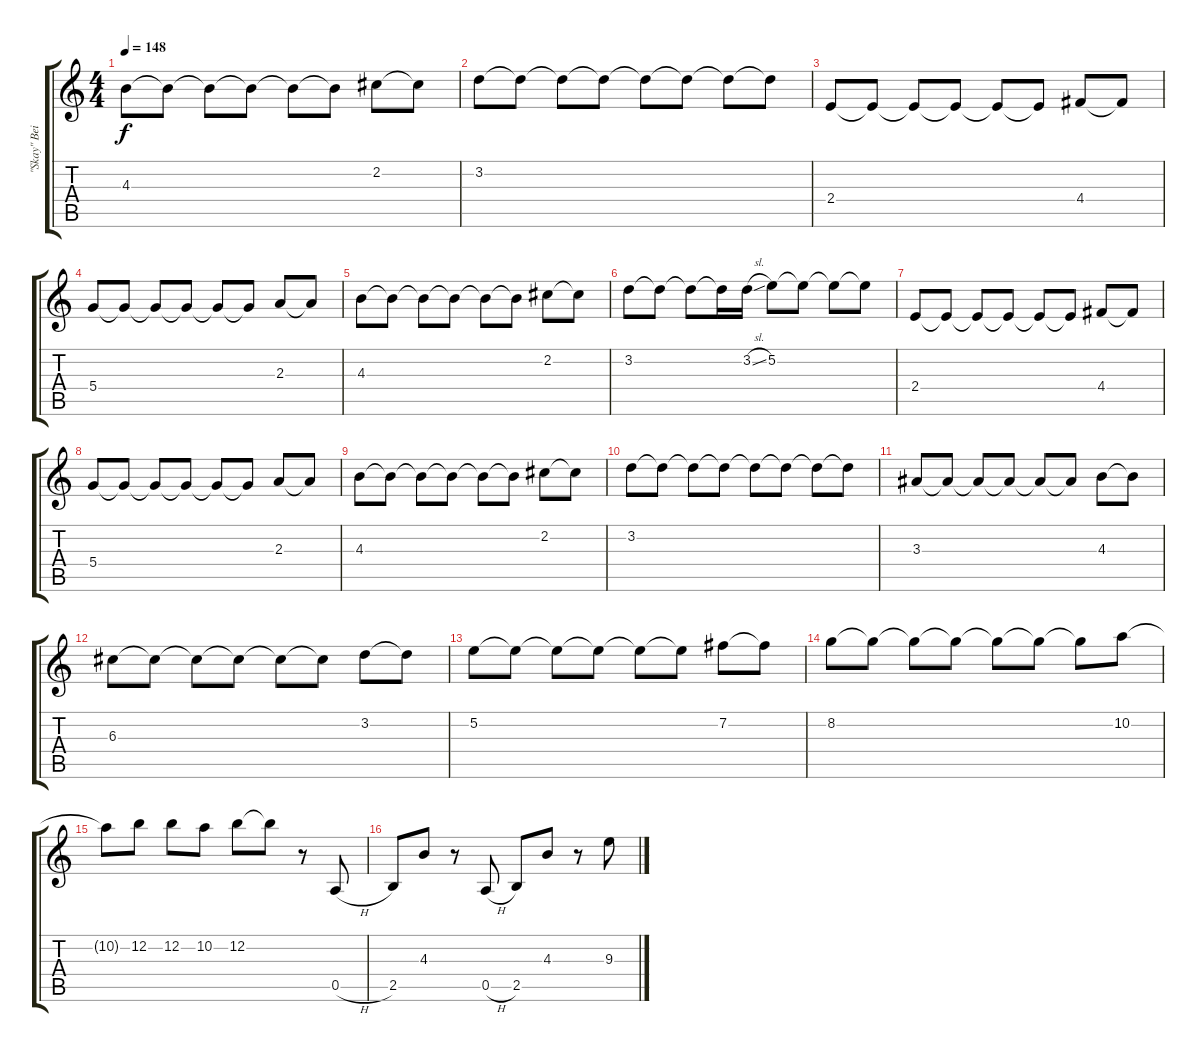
\track ("\"Skay\" Beilinson" "\"Skay\" Bei") {instrument overdrivenguitar}
\staff {score tabs}
\tuning (E4 B3 G3 D3 A2 E2) {hide}
\ts (4 4)
\tempo 148
\clef g2
\ks c
4.3.8{dy f} 4.3{t}.8 4.3{t}.8 4.3{t}.8 4.3{t}.8 4.3{t}.8 2.2.8 2.2{t}.8 |
3.2.8 3.2{t}.8 3.2{t}.8 3.2{t}.8 3.2{t}.8 3.2{t}.8 3.2{t}.8 3.2{t}.8 |
2.4.8 2.4{t}.8 2.4{t}.8 2.4{t}.8 2.4{t}.8 2.4{t}.8 4.4.8 4.4{t}.8 |
5.4.8 5.4{t}.8 5.4{t}.8 5.4{t}.8 5.4{t}.8 5.4{t}.8 2.3.8 2.3{t}.8 |
4.3.8 4.3{t}.8 4.3{t}.8 4.3{t}.8 4.3{t}.8 4.3{t}.8 2.2.8 2.2{t}.8 |
3.2.8 3.2{t}.8 3.2{t}.8 3.2{t}.16 3.2{sl}.16 5.2.8 5.2{t}.8 5.2{t}.8 5.2{t}.8 |
2.4.8 2.4{t}.8 2.4{t}.8 2.4{t}.8 2.4{t}.8 2.4{t}.8 4.4.8 4.4{t}.8 |
5.4.8 5.4{t}.8 5.4{t}.8 5.4{t}.8 5.4{t}.8 5.4{t}.8 2.3.8 2.3{t}.8 |
4.3.8 4.3{t}.8 4.3{t}.8 4.3{t}.8 4.3{t}.8 4.3{t}.8 2.2.8 2.2{t}.8 |
3.2.8 3.2{t}.8 3.2{t}.8 3.2{t}.8 3.2{t}.8 3.2{t}.8 3.2{t}.8 3.2{t}.8 |
3.3.8 3.3{t}.8 3.3{t}.8 3.3{t}.8 3.3{t}.8 3.3{t}.8 4.3.8 4.3{t}.8 |
6.3.8 6.3{t}.8 6.3{t}.8 6.3{t}.8 6.3{t}.8 6.3{t}.8 3.2.8 3.2{t}.8 |
5.2.8 5.2{t}.8 5.2{t}.8 5.2{t}.8 5.2{t}.8 5.2{t}.8 7.2.8 7.2{t}.8 |
8.2.8 8.2{t}.8 8.2{t}.8 8.2{t}.8 8.2{t}.8 8.2{t}.8 8.2{t}.8 10.2.8 |
10.2{t}.8 12.2.8 12.2.8 10.2.8 12.2.8 12.2{t}.8 r.8 0.5{h}.8 |
2.5.8 4.3.8 r.8 0.5{h}.8 2.5.8 4.3.8 r.8 9.3.8
